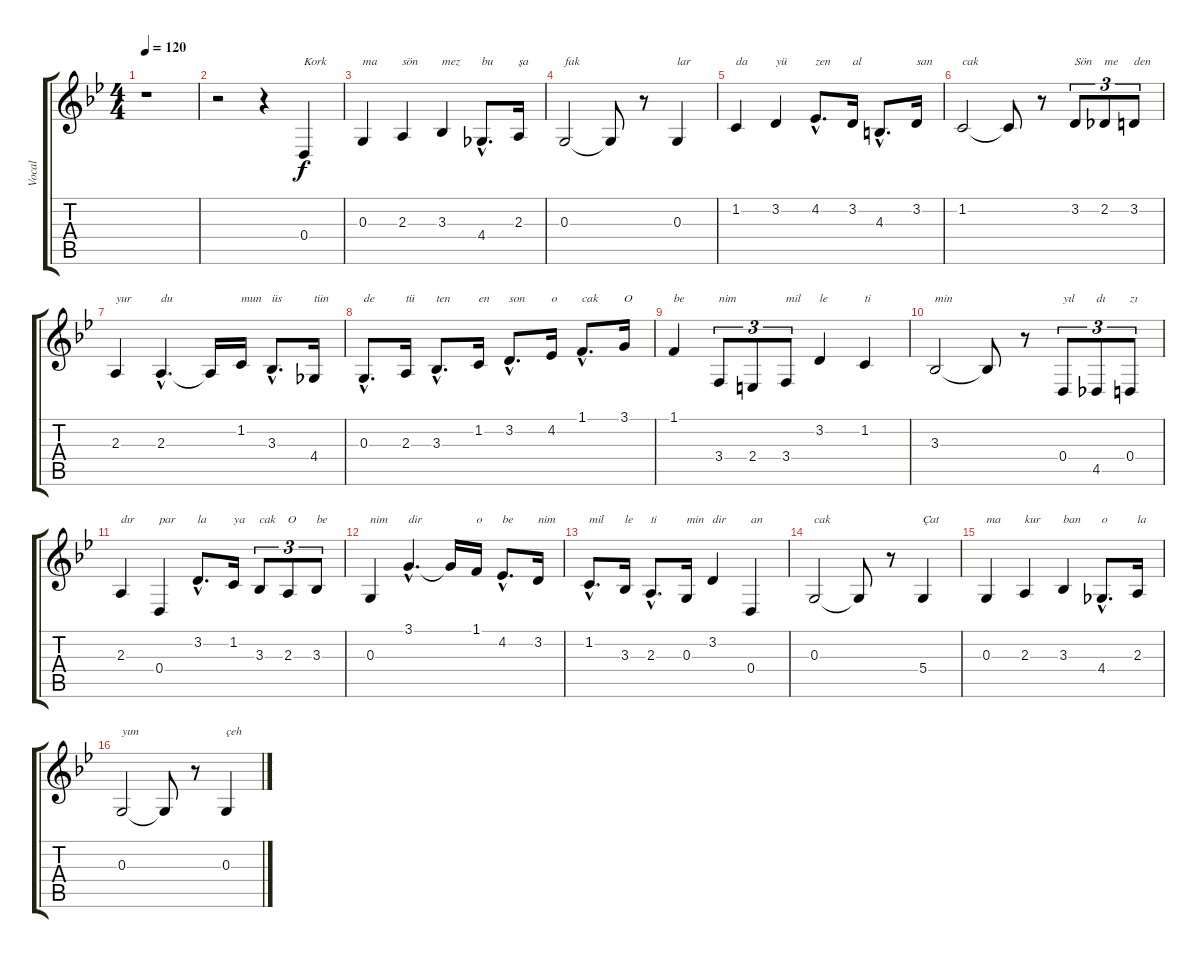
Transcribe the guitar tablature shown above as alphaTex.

\track ("Vocal" "Vocal") {instrument acousticgrandpiano}
\staff {score tabs}
\tuning (E4 B3 G3 D3 A2 E2) {hide}
\ts (4 4)
\tempo 120
\clef g2
\ks bb
r.1{dy f instrument acousticgrandpiano} |
r.2 r.4 0.4.4{txt "Kork"} |
0.3.4{txt "ma"} 2.3.4{txt "sön"} 3.3.4{txt "mez"} 4.4{hac}.8{d txt "bu"} 2.3.16{txt "şa"} |
0.3.2{txt "fak"} 0.3{t}.8 r.8 0.3.4{txt "lar"} |
1.2.4{txt "da"} 3.2.4{txt "yü"} 4.2{hac}.8{d txt "zen"} 3.2.16{txt "al"} 4.3{hac}.8{d} 3.2.16{txt "san"} |
1.2.2{txt "cak"} 1.2{t}.8 r.8 3.2.8{tu (3 2) txt "Sön"} 2.2.8{tu (3 2) txt "me"} 3.2.8{tu (3 2) txt "den"} |
2.3.4{txt "yur"} 2.3{hac}.4{d txt "du"} 2.3{t}.16 1.2.16{txt "mun"} 3.3{hac}.8{d txt "üs"} 4.4.16{txt "tün"} |
0.3{hac}.8{d txt "de"} 2.3.16{txt "tü"} 3.3{hac}.8{d txt "ten"} 1.2.16{txt "en"} 3.2{hac}.8{d txt "son"} 4.2.16{txt "o"} 1.1{hac}.8{d txt "cak"} 3.1.16{txt "O"} |
1.1.4{txt "be"} 3.4.8{tu (3 2) txt "nim"} 2.4.8{tu (3 2)} 3.4.8{tu (3 2) txt "mil"} 3.2.4{txt "le"} 1.2.4{txt "ti"} |
3.3.2{txt "min"} 3.3{t}.8 r.8 0.4.8{tu (3 2) txt "yıl"} 4.5.8{tu (3 2) txt "dı"} 0.4.8{tu (3 2) txt "zı"} |
2.3.4{txt "dır"} 0.4.4{txt "par"} 3.2{hac}.8{d txt "la"} 1.2.16{txt "ya"} 3.3.8{tu (3 2) txt "cak"} 2.3.8{tu (3 2) txt "O"} 3.3.8{tu (3 2) txt "be"} |
0.3.4{txt "nim"} 3.1{hac}.4{d txt "dir"} 3.1{t}.16 1.1.16{txt "o"} 4.2{hac}.8{d txt "be"} 3.2.16{txt "nim"} |
1.2{hac}.8{d txt "mil"} 3.3.16{txt "le"} 2.3{hac}.8{d txt "ti"} 0.3.16{txt "min"} 3.2.4{txt "dir"} 0.4.4{txt "an"} |
0.3.2{txt "cak"} 0.3{t}.8 r.8 5.4.4{txt "Çat"} |
0.3.4{txt "ma"} 2.3.4{txt "kur"} 3.3.4{txt "ban"} 4.4{hac}.8{d txt "o"} 2.3.16{txt "la"} |
0.3.2{txt "yım"} 0.3{t}.8 r.8 0.3.4{txt "çeh"}
